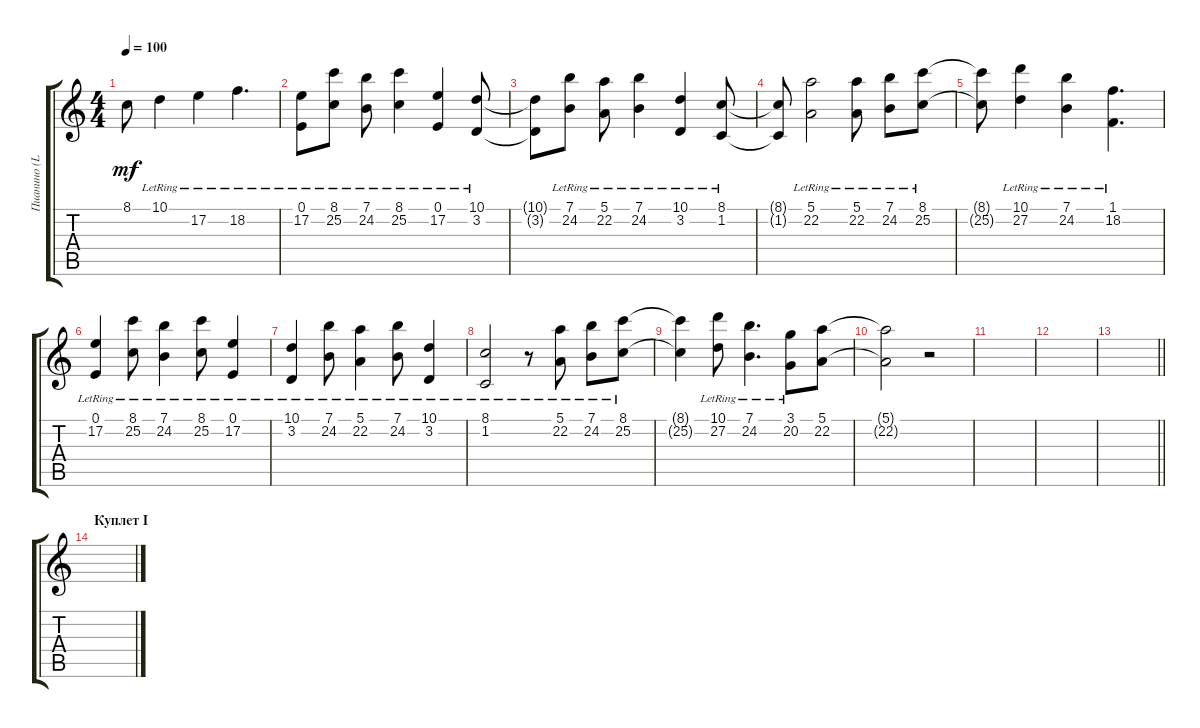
\track ("Пианино (L)" "Пианино (L") {instrument brightacousticpiano}
\staff {score tabs}
\tuning (E4 B3 G3 D3 A2 E2) {hide}
\ts (4 4)
\tempo 100
\clef g2
\ks c
8.1{t}.8{dy mf} 10.1{lr}.4 17.2{lr}.4 18.2{lr}.4{d} |
(0.1{lr} 17.2{lr}).8 (8.1{lr} 25.2{lr}).8 (7.1{lr} 24.2{lr}).8 (8.1{lr} 25.2{lr}).4 (0.1{lr} 17.2{lr}).4 (10.1{lr} 3.2{lr}).8 |
(10.1{t} 3.2{t}).8 (7.1{lr} 24.2{lr}).8 (5.1{lr} 22.2{lr}).8 (7.1{lr} 24.2{lr}).4 (10.1{lr} 3.2{lr}).4 (8.1{lr} 1.2{lr}).8 |
(8.1{t} 1.2{t}).8 (5.1{lr} 22.2{lr}).2 (5.1{lr} 22.2{lr}).8 (7.1{lr} 24.2{lr}).8 (8.1{lr} 25.2{lr}).8 |
(8.1{t} 25.2{t}).8 (10.1{lr} 27.2{lr}).4 (7.1{lr} 24.2{lr}).4 (1.1{lr} 18.2{lr}).4{d} |
(0.1{lr} 17.2{lr}).4 (8.1{lr} 25.2{lr}).8 (7.1{lr} 24.2{lr}).4 (8.1{lr} 25.2{lr}).8 (0.1{lr} 17.2{lr}).4 |
(10.1{lr} 3.2{lr}).4 (7.1{lr} 24.2{lr}).8 (5.1{lr} 22.2{lr}).4 (7.1{lr} 24.2{lr}).8 (10.1{lr} 3.2{lr}).4 |
(8.1{lr} 1.2{lr}).2 r.8 (5.1{lr} 22.2{lr}).8 (7.1{lr} 24.2{lr}).8 (8.1{lr} 25.2{lr}).8 |
(8.1{t} 25.2{t}).4 (10.1{lr} 27.2{lr}).8 (7.1{lr} 24.2{lr}).4{d} (3.1{lr} 20.2{lr}).8 (5.1 22.2).8 |
(5.1{t} 22.2{t}).2 r.2 |
|
|
\barLineRight lightlight
|
\section ("" "Куплет I")
